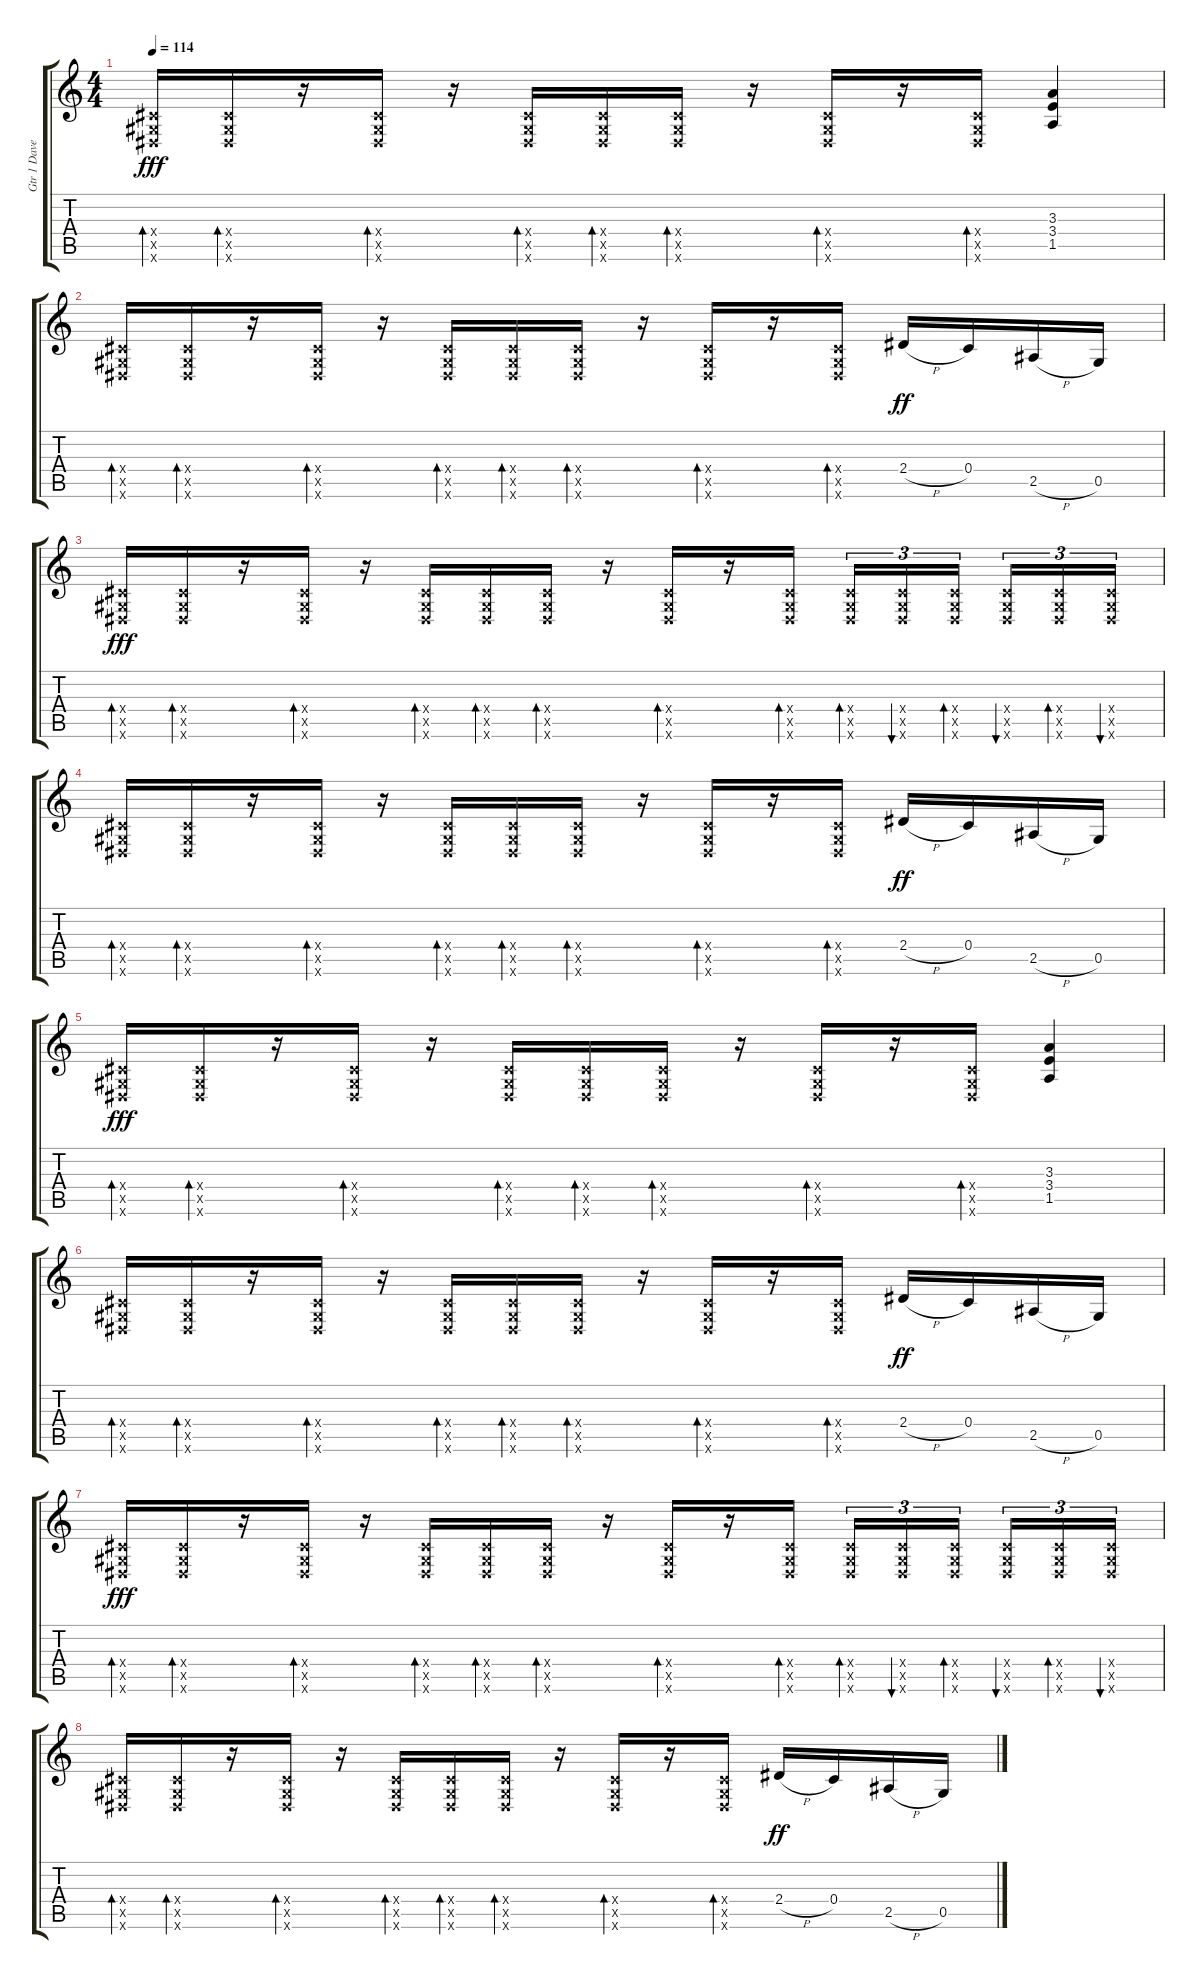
\track ("Gtr 1 Dave     " "Gtr 1 Dave") {instrument distortionguitar}
\staff {score tabs}
\tuning (Eb4 Bb3 Gb3 Db3 Ab2 Eb2) {hide}
\ts (4 4)
\tempo 114
\clef g2
\ks c
(0.4{x} 0.5{x} 0.6{x}).16{bd 60 dy fff} (0.4{x} 0.5{x} 0.6{x}).16{bd 60} r.16 (0.4{x} 0.5{x} 0.6{x}).16{bd 60} r.16 (0.4{x} 0.5{x} 0.6{x}).16{bd 60} (0.4{x} 0.5{x} 0.6{x}).16{bd 60} (0.4{x} 0.5{x} 0.6{x}).16{bd 60} r.16 (0.4{x} 0.5{x} 0.6{x}).16{bd 60} r.16 (0.4{x} 0.5{x} 0.6{x}).16{bd 60} (3.3 3.4 1.5).4 |
(0.4{x} 0.5{x} 0.6{x}).16{bd 60} (0.4{x} 0.5{x} 0.6{x}).16{bd 60} r.16 (0.4{x} 0.5{x} 0.6{x}).16{bd 60} r.16 (0.4{x} 0.5{x} 0.6{x}).16{bd 60} (0.4{x} 0.5{x} 0.6{x}).16{bd 60} (0.4{x} 0.5{x} 0.6{x}).16{bd 60} r.16 (0.4{x} 0.5{x} 0.6{x}).16{bd 60} r.16 (0.4{x} 0.5{x} 0.6{x}).16{bd 60} 2.4{h}.16{dy ff} 0.4.16 2.5{h}.16 0.5.16 |
(0.4{x} 0.5{x} 0.6{x}).16{bd 60 dy fff} (0.4{x} 0.5{x} 0.6{x}).16{bd 60} r.16 (0.4{x} 0.5{x} 0.6{x}).16{bd 60} r.16 (0.4{x} 0.5{x} 0.6{x}).16{bd 60} (0.4{x} 0.5{x} 0.6{x}).16{bd 60} (0.4{x} 0.5{x} 0.6{x}).16{bd 60} r.16 (0.4{x} 0.5{x} 0.6{x}).16{bd 60} r.16 (0.4{x} 0.5{x} 0.6{x}).16{bd 60} (0.4{x} 0.5{x} 0.6{x}).16{tu (3 2) bd 60} (0.4{x} 0.5{x} 0.6{x}).16{tu (3 2) bu 60} (0.4{x} 0.5{x} 0.6{x}).16{tu (3 2) bd 60 beam splitsecondary} (0.4{x} 0.5{x} 0.6{x}).16{tu (3 2) bu 60} (0.4{x} 0.5{x} 0.6{x}).16{tu (3 2) bd 60} (0.4{x} 0.5{x} 0.6{x}).16{tu (3 2) bu 60} |
(0.4{x} 0.5{x} 0.6{x}).16{bd 60} (0.4{x} 0.5{x} 0.6{x}).16{bd 60} r.16 (0.4{x} 0.5{x} 0.6{x}).16{bd 60} r.16 (0.4{x} 0.5{x} 0.6{x}).16{bd 60} (0.4{x} 0.5{x} 0.6{x}).16{bd 60} (0.4{x} 0.5{x} 0.6{x}).16{bd 60} r.16 (0.4{x} 0.5{x} 0.6{x}).16{bd 60} r.16 (0.4{x} 0.5{x} 0.6{x}).16{bd 60} 2.4{h}.16{dy ff} 0.4.16 2.5{h}.16 0.5.16 |
(0.4{x} 0.5{x} 0.6{x}).16{bd 60 dy fff} (0.4{x} 0.5{x} 0.6{x}).16{bd 60} r.16 (0.4{x} 0.5{x} 0.6{x}).16{bd 60} r.16 (0.4{x} 0.5{x} 0.6{x}).16{bd 60} (0.4{x} 0.5{x} 0.6{x}).16{bd 60} (0.4{x} 0.5{x} 0.6{x}).16{bd 60} r.16 (0.4{x} 0.5{x} 0.6{x}).16{bd 60} r.16 (0.4{x} 0.5{x} 0.6{x}).16{bd 60} (3.3 3.4 1.5).4 |
(0.4{x} 0.5{x} 0.6{x}).16{bd 60} (0.4{x} 0.5{x} 0.6{x}).16{bd 60} r.16 (0.4{x} 0.5{x} 0.6{x}).16{bd 60} r.16 (0.4{x} 0.5{x} 0.6{x}).16{bd 60} (0.4{x} 0.5{x} 0.6{x}).16{bd 60} (0.4{x} 0.5{x} 0.6{x}).16{bd 60} r.16 (0.4{x} 0.5{x} 0.6{x}).16{bd 60} r.16 (0.4{x} 0.5{x} 0.6{x}).16{bd 60} 2.4{h}.16{dy ff} 0.4.16 2.5{h}.16 0.5.16 |
(0.4{x} 0.5{x} 0.6{x}).16{bd 60 dy fff} (0.4{x} 0.5{x} 0.6{x}).16{bd 60} r.16 (0.4{x} 0.5{x} 0.6{x}).16{bd 60} r.16 (0.4{x} 0.5{x} 0.6{x}).16{bd 60} (0.4{x} 0.5{x} 0.6{x}).16{bd 60} (0.4{x} 0.5{x} 0.6{x}).16{bd 60} r.16 (0.4{x} 0.5{x} 0.6{x}).16{bd 60} r.16 (0.4{x} 0.5{x} 0.6{x}).16{bd 60} (0.4{x} 0.5{x} 0.6{x}).16{tu (3 2) bd 60} (0.4{x} 0.5{x} 0.6{x}).16{tu (3 2) bu 60} (0.4{x} 0.5{x} 0.6{x}).16{tu (3 2) bd 60 beam splitsecondary} (0.4{x} 0.5{x} 0.6{x}).16{tu (3 2) bu 60} (0.4{x} 0.5{x} 0.6{x}).16{tu (3 2) bd 60} (0.4{x} 0.5{x} 0.6{x}).16{tu (3 2) bu 60} |
(0.4{x} 0.5{x} 0.6{x}).16{bd 60} (0.4{x} 0.5{x} 0.6{x}).16{bd 60} r.16 (0.4{x} 0.5{x} 0.6{x}).16{bd 60} r.16 (0.4{x} 0.5{x} 0.6{x}).16{bd 60} (0.4{x} 0.5{x} 0.6{x}).16{bd 60} (0.4{x} 0.5{x} 0.6{x}).16{bd 60} r.16 (0.4{x} 0.5{x} 0.6{x}).16{bd 60} r.16 (0.4{x} 0.5{x} 0.6{x}).16{bd 60} 2.4{h}.16{dy ff} 0.4.16 2.5{h}.16 0.5.16
